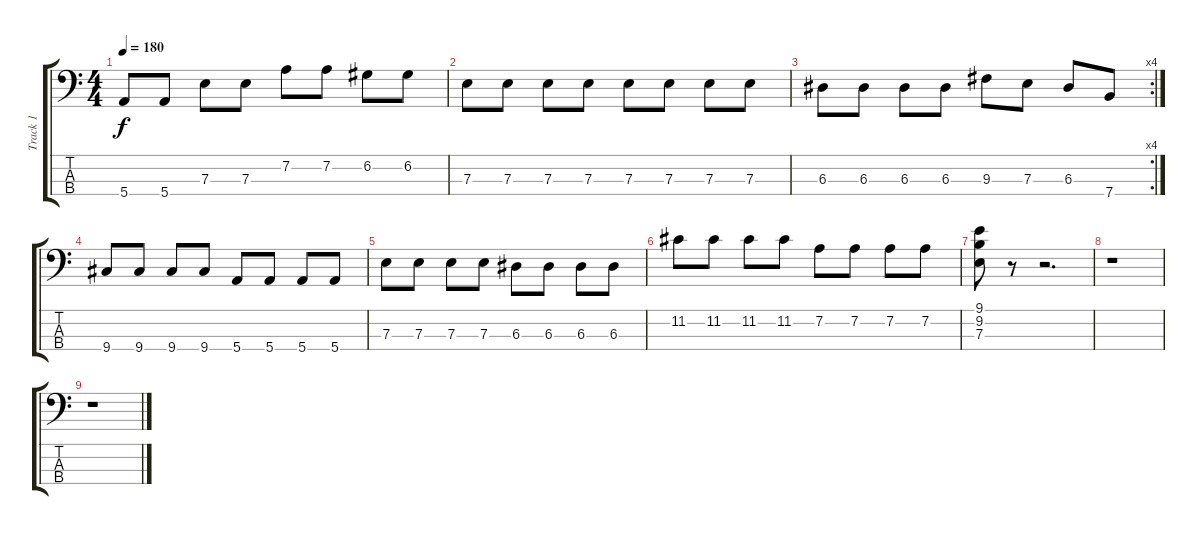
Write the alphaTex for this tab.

\track ("Track 1" "Track 1") {instrument electricbasspick}
\staff {score tabs}
\tuning (G2 D2 A1 E1) {hide}
\ts (4 4)
\tempo 180
\clef f4
\ks c
5.4.8{dy f} 5.4.8 7.3.8 7.3.8 7.2.8 7.2.8 6.2.8 6.2.8 |
7.3.8 7.3.8 7.3.8 7.3.8 7.3.8 7.3.8 7.3.8 7.3.8 |
\rc 4
6.3.8 6.3.8 6.3.8 6.3.8 9.3.8 7.3.8 6.3.8 7.4.8 |
9.4.8 9.4.8 9.4.8 9.4.8 5.4.8 5.4.8 5.4.8 5.4.8 |
7.3.8 7.3.8 7.3.8 7.3.8 6.3.8 6.3.8 6.3.8 6.3.8 |
11.2.8 11.2.8 11.2.8 11.2.8 7.2.8 7.2.8 7.2.8 7.2.8 |
(9.1 9.2 7.3).8 r.8 r.2{d} |
r.1 |
r.1
